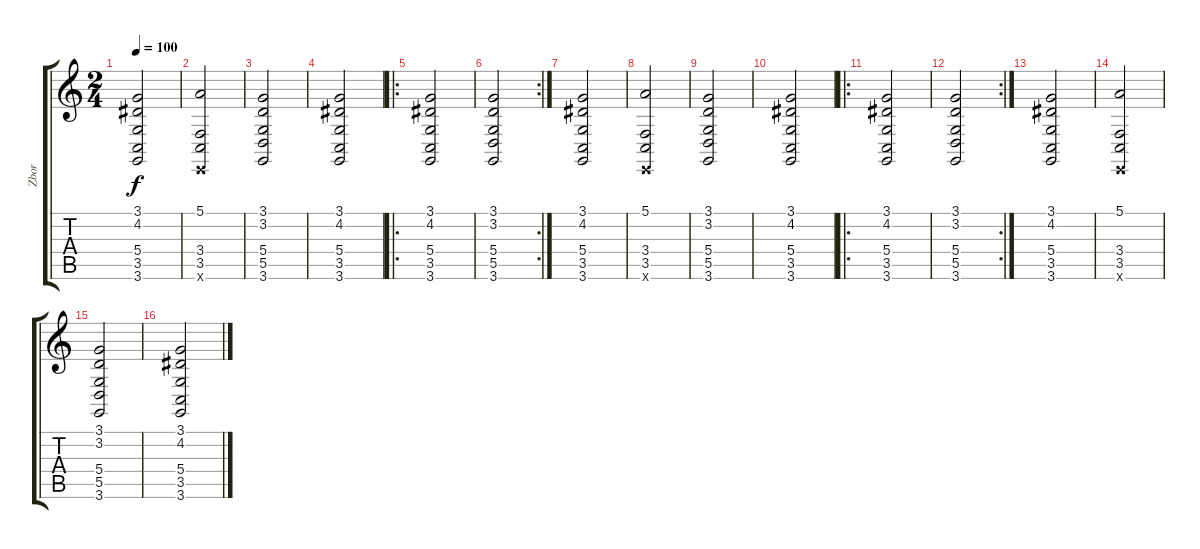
\track ("Zbor" "Zbor") {instrument choiraahs}
\staff {score tabs}
\tuning (E4 B3 G3 D3 A2 E2) {hide}
\ts (2 4)
\tempo 100
\clef g2
\ks c
(3.1 4.2 5.4 3.5 3.6).2{dy f} |
(5.1 3.4 3.5 0.6{x}).2 |
(3.1 3.2 5.4 5.5 3.6).2 |
(3.1 4.2 5.4 3.5 3.6).2 |
\ro
(3.1 4.2 5.4 3.5 3.6).2 |
\rc 2
(3.1 3.2 5.4 5.5 3.6).2 |
(3.1 4.2 5.4 3.5 3.6).2 |
(5.1 3.4 3.5 0.6{x}).2 |
(3.1 3.2 5.4 5.5 3.6).2 |
(3.1 4.2 5.4 3.5 3.6).2 |
\ro
(3.1 4.2 5.4 3.5 3.6).2 |
\rc 2
(3.1 3.2 5.4 5.5 3.6).2 |
(3.1 4.2 5.4 3.5 3.6).2 |
(5.1 3.4 3.5 0.6{x}).2 |
(3.1 3.2 5.4 5.5 3.6).2 |
(3.1 4.2 5.4 3.5 3.6).2
